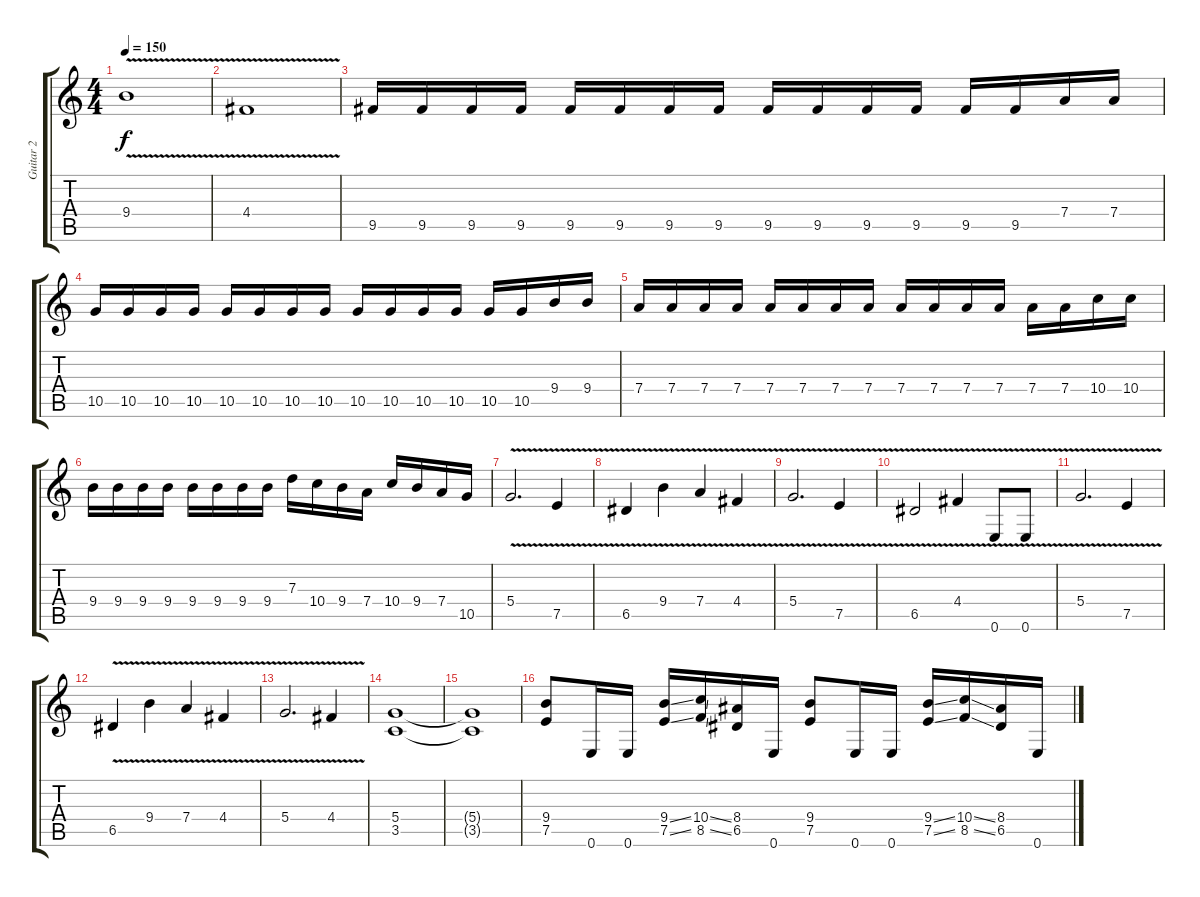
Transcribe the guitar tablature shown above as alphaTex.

\track ("Guitar 2" "Guitar 2") {instrument overdrivenguitar}
\staff {score tabs}
\tuning (E4 B3 G3 D3 A2 E2) {hide}
\ts (4 4)
\tempo 150
\clef g2
\ks c
9.4{v}.1{dy f} |
4.4{v}.1 |
9.5.16 9.5.16 9.5.16 9.5.16 9.5.16 9.5.16 9.5.16 9.5.16 9.5.16 9.5.16 9.5.16 9.5.16 9.5.16 9.5.16 7.4.16 7.4.16 |
10.5.16 10.5.16 10.5.16 10.5.16 10.5.16 10.5.16 10.5.16 10.5.16 10.5.16 10.5.16 10.5.16 10.5.16 10.5.16 10.5.16 9.4.16 9.4.16 |
7.4.16 7.4.16 7.4.16 7.4.16 7.4.16 7.4.16 7.4.16 7.4.16 7.4.16 7.4.16 7.4.16 7.4.16 7.4.16 7.4.16 10.4.16 10.4.16 |
9.4.16 9.4.16 9.4.16 9.4.16 9.4.16 9.4.16 9.4.16 9.4.16 7.3.16 10.4.16 9.4.16 7.4.16 10.4.16 9.4.16 7.4.16 10.5.16 |
5.4{v}.2{d} 7.5{v}.4 |
6.5{v}.4 9.4{v}.4 7.4{v}.4 4.4{v}.4 |
5.4{v}.2{d} 7.5{v}.4 |
6.5{v}.2 4.4{v}.4 0.6{v}.8 0.6{v}.8 |
5.4{v}.2{d} 7.5{v}.4 |
6.5{v}.4 9.4{v}.4 7.4{v}.4 4.4{v}.4 |
5.4{v}.2{d} 4.4{v}.4 |
(5.4 3.5).1 |
(5.4{t} 3.5{t}).1 |
(9.4 7.5).8 0.6.16 0.6.16 (9.4{ss} 7.5{ss}).16 (10.4{ss} 8.5{ss}).16 (8.4 6.5).16 0.6.16 (9.4 7.5).8 0.6.16 0.6.16 (9.4{ss} 7.5{ss}).16 (10.4{ss} 8.5{ss}).16 (8.4 6.5).16 0.6.16
